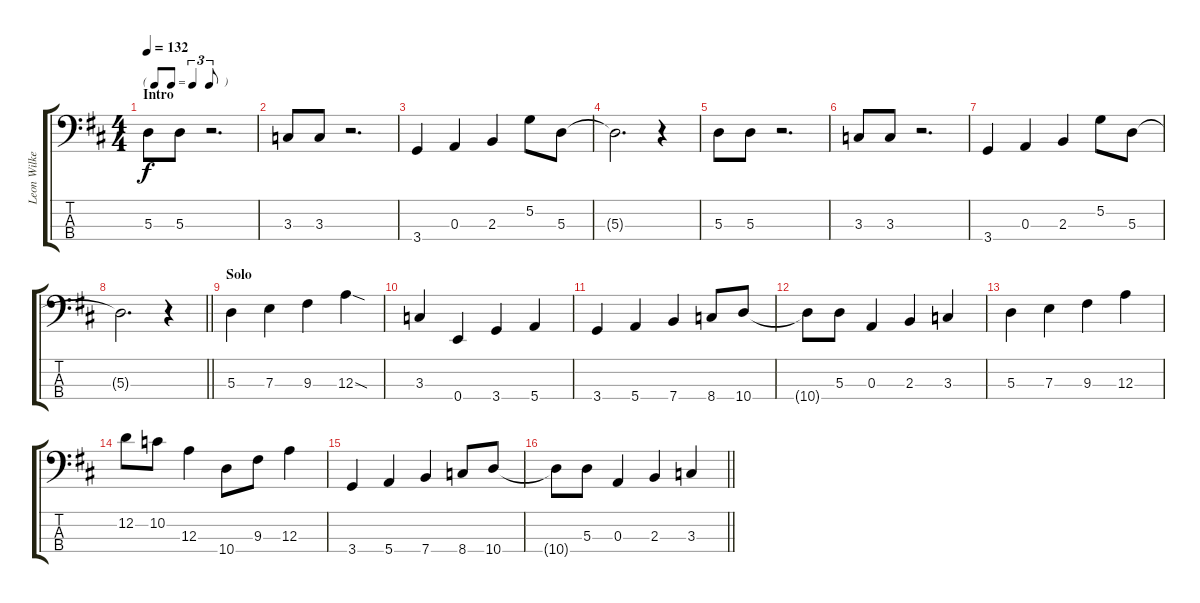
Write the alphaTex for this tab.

\track ("Leon Wilkeson - Bass Guitar" "Leon Wilke") {solo instrument electricbasspick}
\staff {score tabs}
\tuning (G2 D2 A1 E1) {hide}
\ts (4 4)
\tf triplet8th
\section ("" "Intro")
\tempo 132
\clef f4
\ks d
5.3.8{dy f instrument electricbasspick} 5.3.8 r.2{d} |
3.3.8 3.3.8 r.2{d} |
3.4.4 0.3.4 2.3.4 5.2.8 5.3.8 |
5.3{t}.2{d} r.4 |
5.3.8 5.3.8 r.2{d} |
3.3.8 3.3.8 r.2{d} |
3.4.4 0.3.4 2.3.4 5.2.8 5.3.8 |
\barLineRight lightlight
5.3{t}.2{d} r.4 |
\section ("" "Solo")
5.3.4 7.3.4 9.3.4 12.3{sod}.4 |
3.3.4 0.4.4 3.4.4 5.4.4 |
3.4.4 5.4.4 7.4.4 8.4.8 10.4.8 |
10.4{t}.8 5.3.8 0.3.4 2.3.4 3.3.4 |
5.3.4 7.3.4 9.3.4 12.3.4 |
12.2.8 10.2.8 12.3.4 10.4.8 9.3.8 12.3.4 |
3.4.4 5.4.4 7.4.4 8.4.8 10.4.8 |
\barLineRight lightlight
10.4{t}.8 5.3.8 0.3.4 2.3.4 3.3.4
